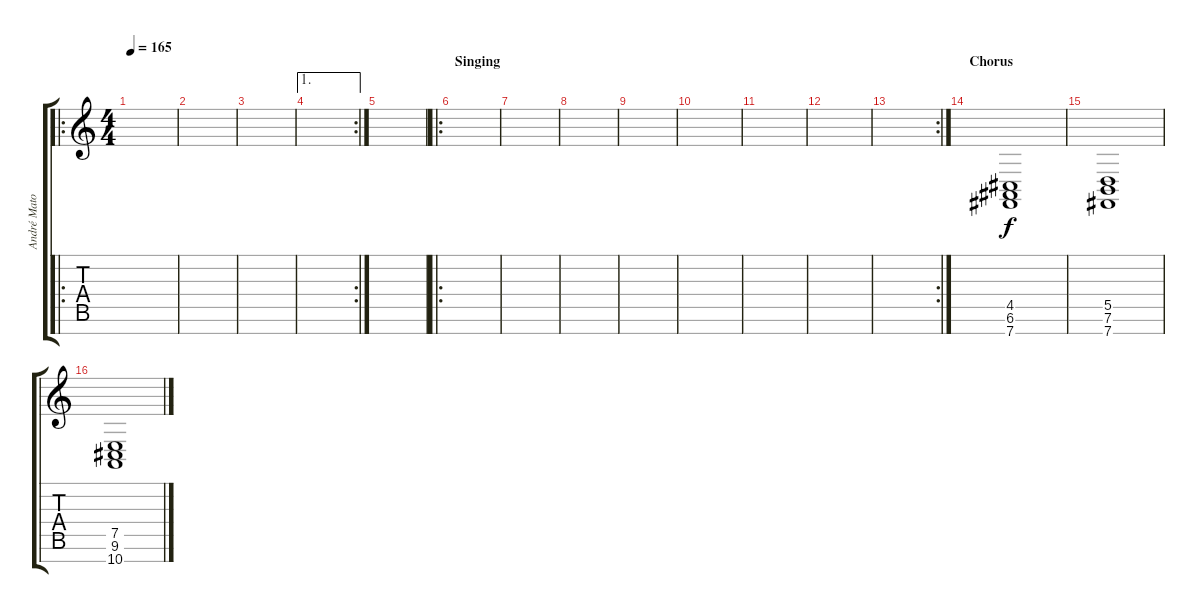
\track ("André Matos - Reed Organ" "André Mato") {instrument reedorgan}
\staff {score tabs}
\tuning (E4 B3 G3 D3 A2 E2 B1) {hide}
\ro
\ts (4 4)
\tempo 165
\clef g2
\ks c
|
|
|
\ae 1
\rc 2
|
|
\ro
\section ("" "Singing")
|
|
|
|
|
|
|
\rc 2
|
\section ("" "Chorus")
(4.5 6.6 7.7).1 |
(5.5 7.6 7.7).1 |
(7.5 9.6 10.7).1
